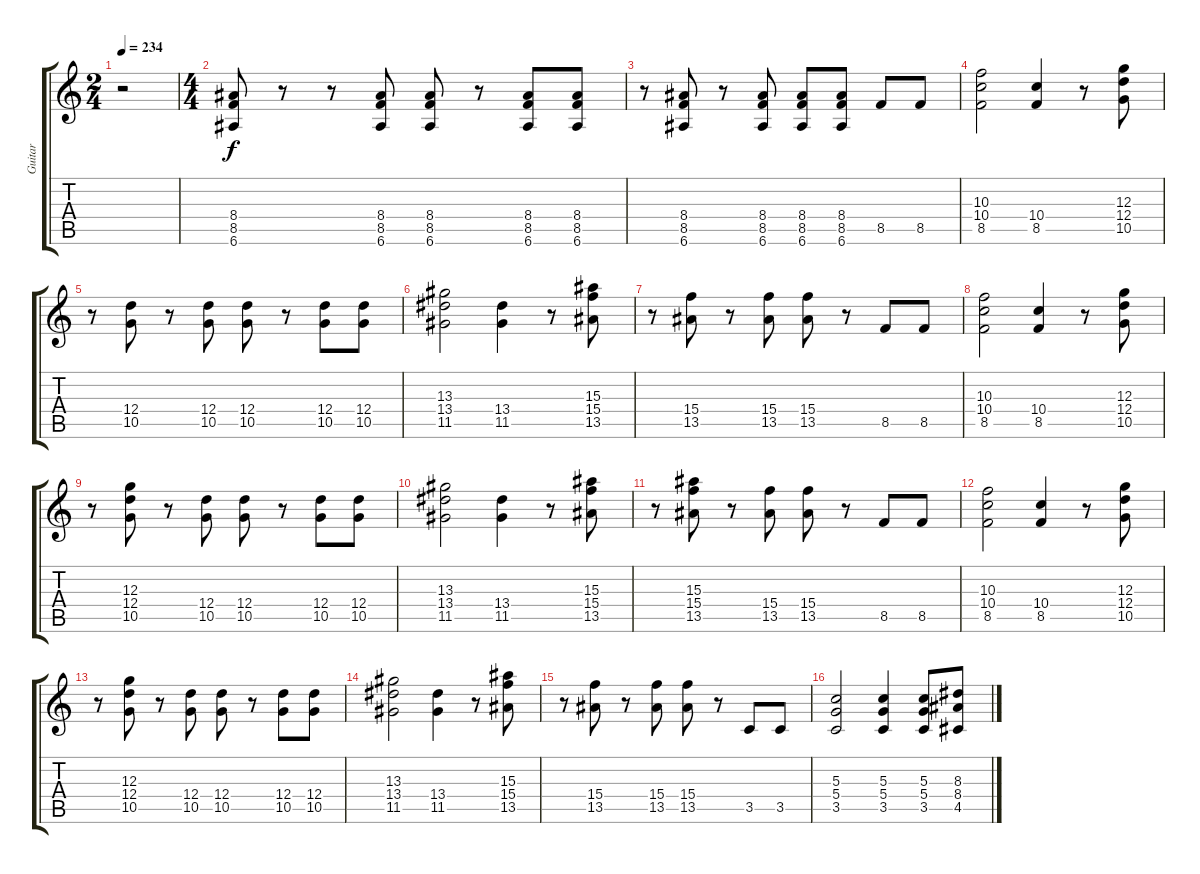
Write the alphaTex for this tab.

\track ("Guitar" "Guitar") {instrument acousticguitarnylon}
\staff {score tabs}
\tuning (E4 B3 G3 D3 A2 E2) {hide}
\ts (2 4)
\tempo 234
\clef g2
\ks c
r.2{dy f} |
\ts (4 4)
(8.4 8.5 6.6).8 r.8 r.8 (8.4 8.5 6.6).8 (8.4 8.5 6.6).8 r.8 (8.4 8.5 6.6).8 (8.4 8.5 6.6).8 |
r.8 (8.4 8.5 6.6).8 r.8 (8.4 8.5 6.6).8 (8.4 8.5 6.6).8 (8.4 8.5 6.6).8 8.5.8 8.5.8 |
(10.3 10.4 8.5).2 (10.4 8.5).4 r.8 (12.3 12.4 10.5).8 |
r.8 (12.4 10.5).8 r.8 (12.4 10.5).8 (12.4 10.5).8 r.8 (12.4 10.5).8 (12.4 10.5).8 |
(13.3 13.4 11.5).2 (13.4 11.5).4 r.8 (15.3 15.4 13.5).8 |
r.8 (15.4 13.5).8 r.8 (15.4 13.5).8 (15.4 13.5).8 r.8 8.5.8 8.5.8 |
(10.3 10.4 8.5).2 (10.4 8.5).4 r.8 (12.3 12.4 10.5).8 |
r.8 (12.3 12.4 10.5).8 r.8 (12.4 10.5).8 (12.4 10.5).8 r.8 (12.4 10.5).8 (12.4 10.5).8 |
(13.3 13.4 11.5).2 (13.4 11.5).4 r.8 (15.3 15.4 13.5).8 |
r.8 (15.3 15.4 13.5).8 r.8 (15.4 13.5).8 (15.4 13.5).8 r.8 8.5.8 8.5.8 |
(10.3 10.4 8.5).2 (10.4 8.5).4 r.8 (12.3 12.4 10.5).8 |
r.8 (12.3 12.4 10.5).8 r.8 (12.4 10.5).8 (12.4 10.5).8 r.8 (12.4 10.5).8 (12.4 10.5).8 |
(13.3 13.4 11.5).2 (13.4 11.5).4 r.8 (15.3 15.4 13.5).8 |
r.8 (15.4 13.5).8 r.8 (15.4 13.5).8 (15.4 13.5).8 r.8 3.5.8 3.5.8 |
(5.3 5.4 3.5).2 (5.3 5.4 3.5).4 (5.3 5.4 3.5).8 (8.3 8.4 4.5).8
